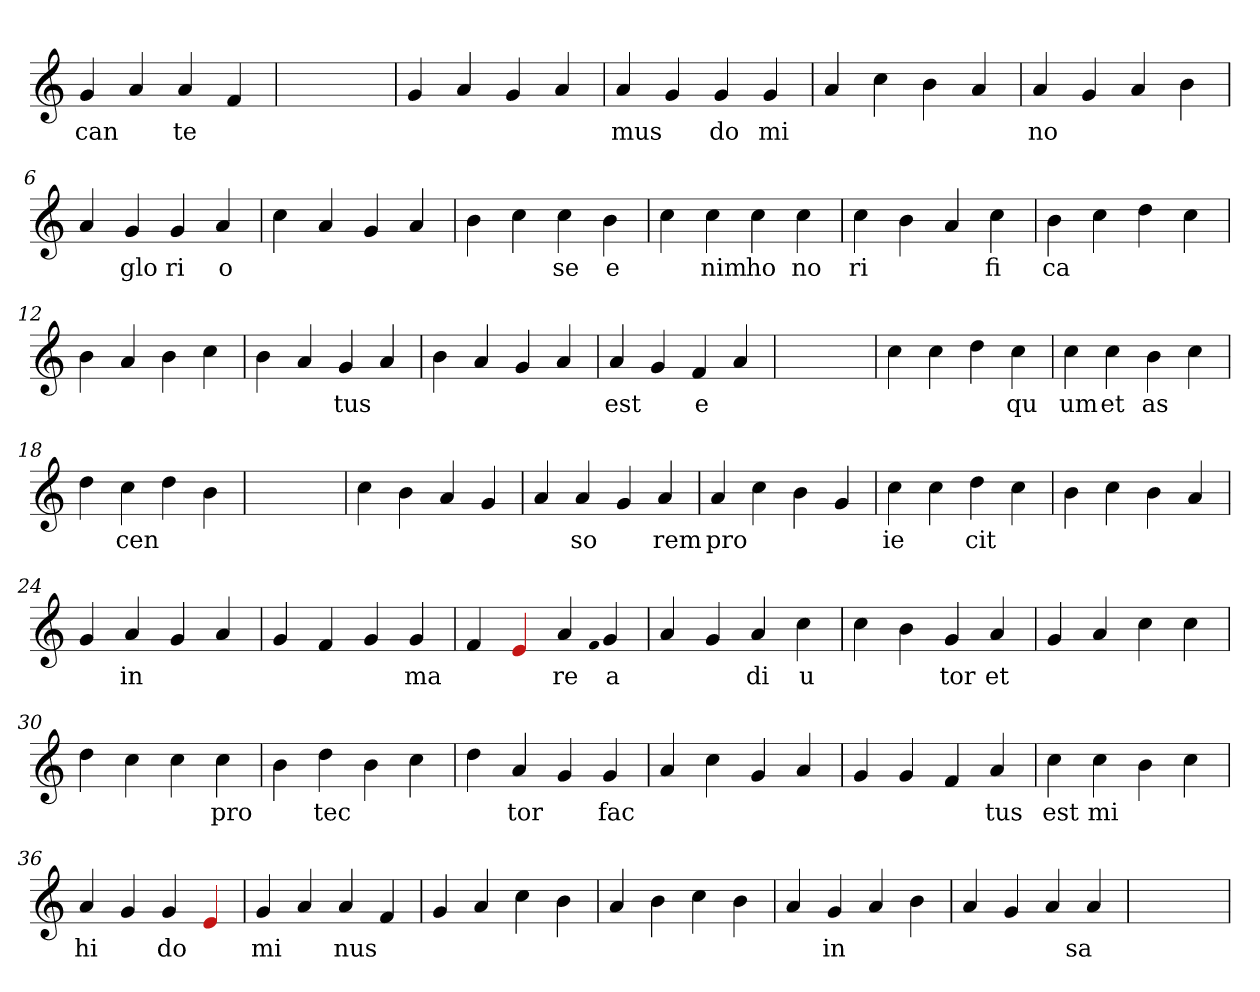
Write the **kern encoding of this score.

**kern	**text
*part1	*part1
*staff1	*staff1
*clefG2	*
=1	=1
4g	can
4a	.
4a	te
4f	.
=2	=2
1ryy	.
=2	=2
4g	.
4a	.
4g	.
4a	.
=3	=3
4a	mus
4g	.
4g	do
4g	mi
=4	=4
4a	.
4cc	.
4b	.
4a	.
=5	=5
4a	no
4g	.
4a	.
4b	.
=6	=6
4a	.
4g	glo
4g	ri
4a	o
=7	=7
4cc	.
4a	.
4g	.
4a	.
=8	=8
4b	.
4cc	.
4cc	se
4b	e
=9	=9
4cc	.
4cc	nim
4cc	ho
4cc	no
=10	=10
4cc	ri
4b	.
4a	.
4cc	fi
=11	=11
4b	ca
4cc	.
4dd	.
4cc	.
=12	=12
4b	.
4a	.
4b	.
4cc	.
=13	=13
4b	.
4a	.
4g	tus
4a	.
=14	=14
4b	.
4a	.
4g	.
4a	.
=15	=15
4a	est
4g	.
4f	e
4a	.
=16	=16
1ryy	.
=16	=16
4cc	.
4cc	.
4dd	.
4cc	qu
=17	=17
4cc	um
4cc	et
4b	as
4cc	.
=18	=18
4dd	.
4cc	cen
4dd	.
4b	.
=19	=19
1ryy	.
=19	=19
4cc	.
4b	.
4a	.
4g	.
=20	=20
4a	.
4a	so
4g	.
4a	rem
=21	=21
4a	pro
4cc	.
4b	.
4g	.
=22	=22
4cc	ie
4cc	.
4dd	cit
4cc	.
=23	=23
4b	.
4cc	.
4b	.
4a	.
=24	=24
4g	.
4a	in
4g	.
4a	.
=25	=25
4g	.
4f	.
4g	.
4g	ma
=26	=26
4f	.
4Re	.
4a	re
qqf	.
4g	a
=27	=27
4a	.
4g	.
4a	di
4cc	u
=28	=28
4cc	.
4b	.
4g	tor
4a	et
=29	=29
4g	.
4a	.
4cc	.
4cc	.
=30	=30
4dd	.
4cc	.
4cc	.
4cc	pro
=31	=31
4b	.
4dd	tec
4b	.
4cc	.
=32	=32
4dd	.
4a	tor
4g	.
4g	fac
=33	=33
4a	.
4cc	.
4g	.
4a	.
=34	=34
4g	.
4g	.
4f	.
4a	tus
=35	=35
4cc	est
4cc	mi
4b	.
4cc	.
=36	=36
4a	hi
4g	.
4g	do
4Re	.
=37	=37
4g	mi
4a	.
4a	nus
4f	.
=38	=38
4g	.
4a	.
4cc	.
4b	.
=39	=39
4a	.
4b	.
4cc	.
4b	.
=40	=40
4a	.
4g	in
4a	.
4b	.
=41	=41
4a	.
4g	.
4a	.
4a	sa
=42	=42
1ryy	.
=	=
*-	*-
